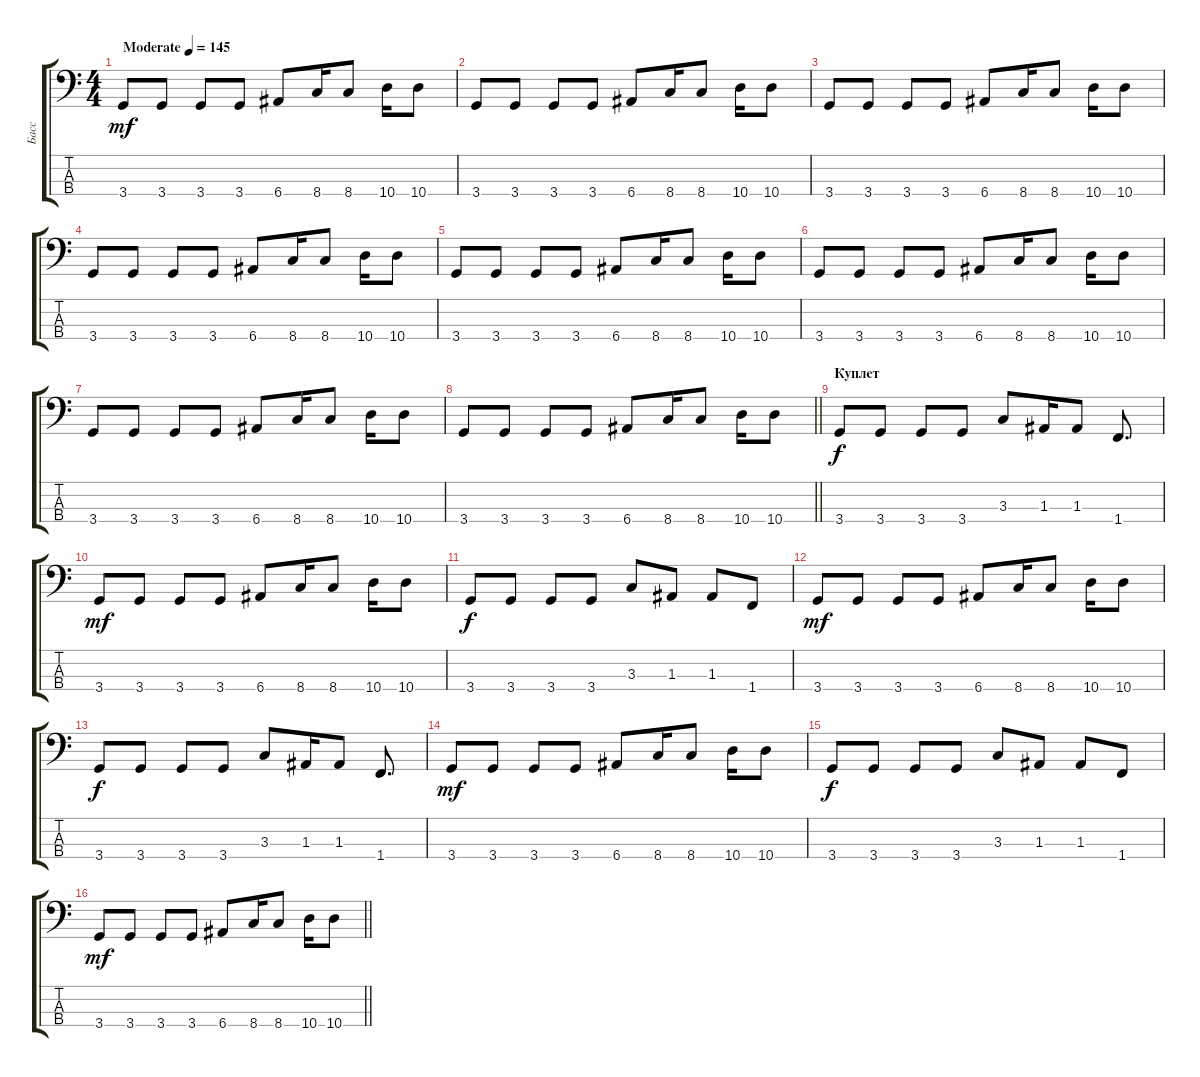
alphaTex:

\track ("Басс" "Басс") {instrument electricbasspick}
\staff {score tabs}
\tuning (G2 D2 A1 E1) {hide}
\ts (4 4)
\tempo (145 "Moderate")
\clef f4
\ks c
3.4.8{dy mf instrument electricbasspick} 3.4.8 3.4.8 3.4.8 6.4.8 8.4.16 8.4.8 10.4.16 10.4.8 |
3.4.8 3.4.8 3.4.8 3.4.8 6.4.8 8.4.16 8.4.8 10.4.16 10.4.8 |
3.4.8 3.4.8 3.4.8 3.4.8 6.4.8 8.4.16 8.4.8 10.4.16 10.4.8 |
3.4.8 3.4.8 3.4.8 3.4.8 6.4.8 8.4.16 8.4.8 10.4.16 10.4.8 |
3.4.8 3.4.8 3.4.8 3.4.8 6.4.8 8.4.16 8.4.8 10.4.16 10.4.8 |
3.4.8 3.4.8 3.4.8 3.4.8 6.4.8 8.4.16 8.4.8 10.4.16 10.4.8 |
3.4.8 3.4.8 3.4.8 3.4.8 6.4.8 8.4.16 8.4.8 10.4.16 10.4.8 |
\barLineRight lightlight
3.4.8 3.4.8 3.4.8 3.4.8 6.4.8 8.4.16 8.4.8 10.4.16 10.4.8 |
\section ("" "Куплет")
3.4.8{dy f} 3.4.8 3.4.8 3.4.8 3.3.8 1.3.16 1.3.8 1.4.8{d} |
3.4.8{dy mf} 3.4.8 3.4.8 3.4.8 6.4.8 8.4.16 8.4.8 10.4.16 10.4.8 |
3.4.8{dy f} 3.4.8 3.4.8 3.4.8 3.3.8 1.3.8 1.3.8 1.4.8 |
3.4.8{dy mf} 3.4.8 3.4.8 3.4.8 6.4.8 8.4.16 8.4.8 10.4.16 10.4.8 |
3.4.8{dy f} 3.4.8 3.4.8 3.4.8 3.3.8 1.3.16 1.3.8 1.4.8{d} |
3.4.8{dy mf} 3.4.8 3.4.8 3.4.8 6.4.8 8.4.16 8.4.8 10.4.16 10.4.8 |
3.4.8{dy f} 3.4.8 3.4.8 3.4.8 3.3.8 1.3.8 1.3.8 1.4.8 |
\barLineRight lightlight
3.4.8{dy mf} 3.4.8 3.4.8 3.4.8 6.4.8 8.4.16 8.4.8 10.4.16 10.4.8
